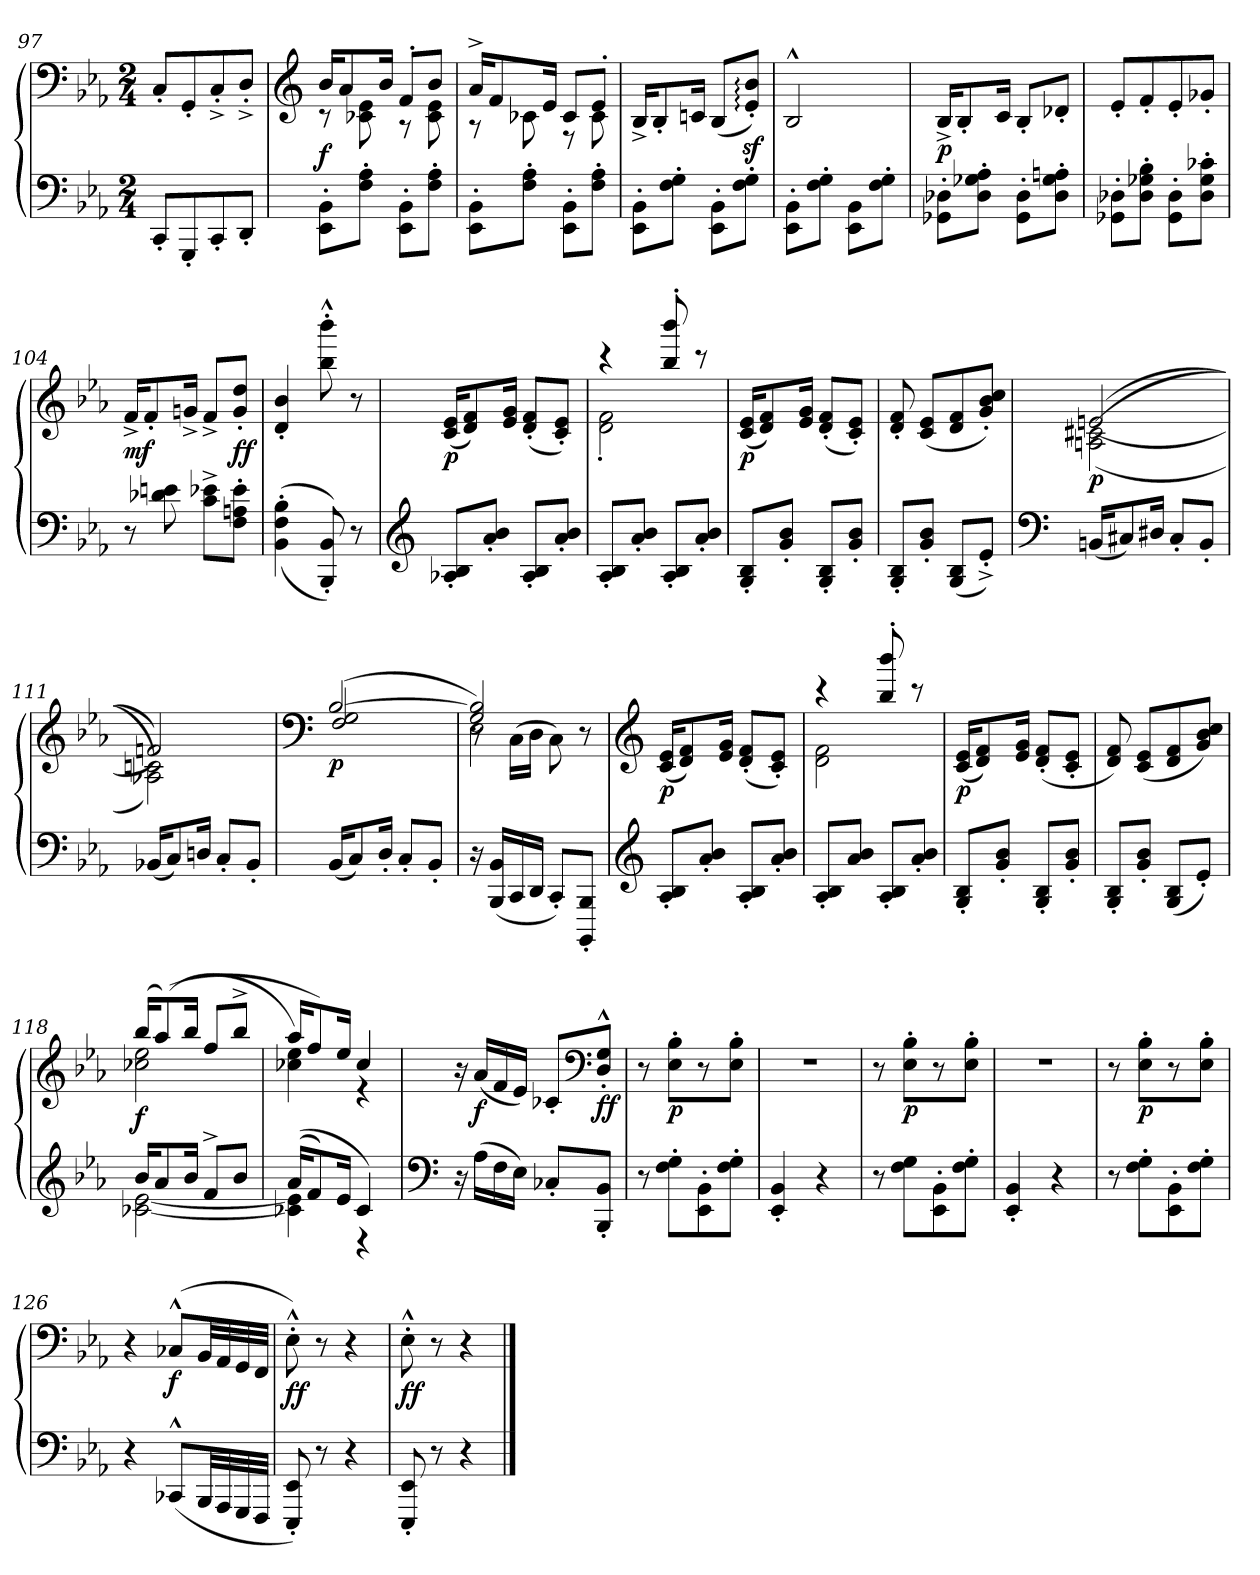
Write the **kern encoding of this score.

**kern	**kern	**dynam
*part1	*part1	*part1
*staff2	*staff1	*staff1/2
*clefF4	*clefF4	*
*k[b-e-a-]	*k[b-e-a-]	*
*E-:	*E-:	*
*M2/4	*M2/4	*
=97	=97	=97
8CC'/L	8C'/L	.
8GGG'/	8GG'/	.
8CC'/	8C^'/	.
8DD'/J	8D^'/J	.
!!LO:LB:g=z
=98	=98	=98
*	*clefG2	*
*	*^	*
!	!	!	!LO:DY:a=2
8EE-'\ 8BB-'\L	16b-/KL	8r	f
.	8a-/	.	.
8F'\ 8A-'\J	.	8c-X\ 8e-\	.
.	16b-/Jk	.	.
8EE-'\ 8BB-'\L	8f'/L	8r	.
8F'\ 8A-'\J	8b-/J	8c-\ 8e-\	.
=99	=99	=99	=99
8EE-'\ 8BB-'\L	16a-^/KL	8r	.
.	8f/	.	.
8F'\ 8A-'\J	.	8c-X\	.
.	16e-/Jk	.	.
8EE-'\ 8BB-'\L	8c-/L	8r	.
8F'\ 8A-'\J	8e-'/J	8c-\	.
*	*v	*v	*
=100	=100	=100
8EE-'\ 8BB-'\L	16B-^/KL	.
.	8B-'/	.
8F'\ 8G'\J	.	.
.	16cn/Jk	.
8EE-'\ 8BB-'\L	(<8B-/L	.
8F'\ 8G'\J	8e-z<:'/ 8b-z<:'/J)	.
=101	=101	=101
8EE-'\ 8BB-'\L	2B-^^/	.
8F'\ 8G'\J	.	.
8EE-\ 8BB-\L	.	.
8F'\ 8G'\J	.	.
!!LO:PB:g=z
=102	=102	=102
!	!	!LO:DY:b
8GG-X'\ 8D-X'\L	16B-^/KL	p
.	8B-'/	.
8D-'\ 8G-X'\ 8A-'\J	.	.
.	16c/Jk	.
8GG-'\ 8D-'\L	8B-'/L	.
8D-'\ 8G-'\ 8An'\J	8d-X'/J	.
=103	=103	=103
8GG-X'\ 8D-X'\L	8e-'/L	.
8D-'\ 8G-X'\ 8B-'\J	8f'/	.
8GG-'\ 8D-'\L	8e-'/	.
8D-'\ 8G-'\ 8c-X'\J	8g-X'/J	.
=104	=104	=104
!	!	!LO:DY:b
8r	16f^/KL	mf
.	8f'/	.
8d-X\ 8en\	.	.
.	16gn^/Jk	.
8c^\ 8e-X^\L	8f^/L	.
!	!	!LO:DY:b
8F'\ 8An'\ 8e-'\J	8g'/ 8dd'/J	ff
=105	=105	=105
(>(<4BB-'\ 4F'\ 4B-'\	4d'/ 4b-'/	.
8BBB-'/ 8BB-'/))	8bb-^^'\ 8bbb-^^'\	.
8r	8r	.
=106	=106	=106
*clefG2	*	*
!	!	!LO:DY:b
8A-X'/ 8B-'/L	(<16c/ 16e-/KL	p
.	8d/ 8f/)	.
8a-'/ 8b-'/J	.	.
.	16e-/ 16g/Jk	.
8A-'/ 8B-'/L	(<8d'/ 8f'/L	.
8a-'/ 8b-'/J	8c'/ 8e-'/J)	.
!!LO:LB:g=z
=107	=107	=107
*	*^	*
8A-'/ 8B-'/L	4r	2d'\ 2f'\	.
8a-'/ 8b-'/J	.	.	.
8A-'/ 8B-'/L	8bb-'/ 8bbb-'/	.	.
8a-'/ 8b-'/J	8r	.	.
*	*v	*v	*
=108	=108	=108
!	!	!LO:DY:b
8G'/ 8B-'/L	(<16c/ 16e-/KL	p
.	8d/ 8f/)	.
8g'/ 8b-'/J	.	.
.	16e-/ 16g/Jk	.
8G'/ 8B-'/L	(<8d'/ 8f'/L	.
8g'/ 8b-'/J	8c'/ 8e-'/J)	.
=109	=109	=109
8G'/ 8B-'/L	8d'/ 8f'/	.
8g'/ 8b-'/J	(<8c/ 8e-/L	.
(<8G/ 8B-/L	8d/ 8f/	.
8e-^'/J)	8g'/ 8b-'/ 8cc'/J)	.
=110	=110	=110
*clefF4	*	*
*	*^	*
!	!	!	!LO:DY:b
(<16BBn/KL	(>(>2en/	(<(<2An\ 2c#X\	p
8C#X/)	.	.	.
16D#X/Jk	.	.	.
8C#'/L	.	.	.
8BB'/J	.	.	.
=111	=111	=111	=111
(<16BB-X/KL	2fn/))	2A-X\ 2cn\))	.
8C/)	.	.	.
16Dn/Jk	.	.	.
8C'/L	.	.	.
8BB-'/J	.	.	.
!!LO:LB:g=z	!!
=112	=112	=112	=112
*	*clefF4	*	*
!	!	!	!LO:DY:b
(<16BB-/KL	[2B-/	(<2F/ 2G/	p
8C/)	.	.	.
16D'/Jk	.	.	.
8C'/L	.	.	.
8BB-'/J	.	.	.
=113	=113	=113	=113
*	*	*^	*
16r	2G/ 2B-]/	2E-\)	8r	.
(<16BBB-/ 16BB-/LL	.	.	.	.
16CC/	.	.	(<16C\LL	.
16DD/JJ	.	.	16D\JJ	.
!	!	!	!	!LO:DY:a=2
!	!	!	!	!LO:DY:n=1:b
8CC'/L)	.	.	8C\)	f sf
8BBBB-'/ 8BBB-'/J	.	.	8r	.
*	*v	*v	*v	*
=114	=114	=114
*clefG2	*clefG2	*
*	*^	*
*	*	*^	*
!	!	!	!	!LO:DY:b
*	*v	*v	*v	*
8A-'/ 8B-'/L	(<16c/ 16e-/KL	p
.	8d/ 8f/)	.
8a-'/ 8b-'/J	.	.
.	16e-/ 16g/Jk	.
8A-'/ 8B-'/L	(<8d'/ 8f'/L	.
8a-'/ 8b-'/J	8c'/ 8e-'/J)	.
=115	=115	=115
*	*^	*
8A-'/ 8B-'/L	4r	2d\ 2f\	.
8a-/ 8b-/J	.	.	.
8A-'/ 8B-'/L	8bb-'/ 8bbb-'/	.	.
8a-'/ 8b-'/J	8r	.	.
*	*v	*v	*
=116	=116	=116
!	!	!LO:DY:b
8G'/ 8B-'/L	(<16c/ 16e-/KL	p
.	8d/ 8f/)	.
8g'/ 8b-'/J	.	.
.	16e-/ 16g/Jk	.
8G'/ 8B-'/L	(<8d'/ 8f'/L	.
8g'/ 8b-'/J	8c'/ 8e-'/J	.
!!LO:LB:g=z
=117	=117	=117
8G'/ 8B-'/L	8d/ 8f/)	.
8g'/ 8b-'/J	(<8c/ 8e-/L	.
(<8G/ 8B-/L	8d/ 8f/	.
8e-'/J)	8g/ 8b-/ 8cc/J)	.
=118	=118	=118
*^	*^	*
!	!	!	!	!LO:DY:b
16b-/KL	[2c-X\ [2e-\	(>16bb-/KL	2cc-X\ 2ee-\	f
8a-/	.	(<(<8aa-/)	.	.
16b-/Jk	.	16bb-/Jk	.	.
8f^/L	.	8ff/L	.	.
8b-/J	.	8bb-^/J	.	.
=119	=119	=119	=119	=119
(>(>16a-/KL	4c-X]\ 4e-]\	(>16aa-/KL	4cc-X\ 4ee-\))	.
8f/)	.	8ff/)	.	.
16e-/Jk	.	16ee-/Jk	.	.
4c-/)	4r	4cc-/	4r	.
*v	*v	*	*	*
*	*v	*v	*
=120	=120	=120
*clefF4	*	*
16r	16r	.
!	!	!LO:DY:b
(>16A-\LL	(<16a-/LL	f
16F\	16f/	.
16E-\JJ)	16e-/JJ)	.
8C-X'/L	8c-X'/L	.
*	*clefF4	*
!	!	!LO:DY:b
8BBB-'/ 8BB-'/J	8D^^'/ 8G^^'/J	ff
=121	=121	=121
8r	8r	.
!	!	!LO:DY:b
8F'\ 8G'\L	8E-'\ 8B-'\L	p
8EE-'\ 8BB-'\	8r	.
8F'\ 8G'\J	8E-'\ 8B-'\J	.
=122	=122	=122
4EE-'/ 4BB-'/	2r	.
4r	.	.
!!LO:LB:g=z
=123	=123	=123
8r	8r	.
!	!	!LO:DY:b
8F\ 8G\L	8E-'\ 8B-'\L	p
8EE-'\ 8BB-'\	8r	.
8F'\ 8G'\J	8E-'\ 8B-'\J	.
=124	=124	=124
4EE-'/ 4BB-'/	2r	.
4r	.	.
=125	=125	=125
8r	8r	.
!	!	!LO:DY:b
8F'\ 8G'\L	8E-'\ 8B-'\L	p
8EE-'\ 8BB-'\	8r	.
8F'\ 8G'\J	8E-'\ 8B-'\J	.
=126	=126	=126
4r	4r	.
!	!	!LO:DY:b
(<8CC-X^^/L	(<8C-X^^/L	f
32BBB-/LL	32BB-/LL	.
32AAA-/	32AA-/	.
32GGG/	32GG/	.
32FFF/JJJ	32FF/JJJ	.
=127	=127	=127
!	!	!LO:DY:b
8EEE-'/ 8EE-'/)	8E-^^'\)	ff
8r	8r	.
4r	4r	.
=128	=128	=128
!	!	!LO:DY:b
8EEE-'/ 8EE-'/	8E-^^'\	ff
8r	8r	.
4r	4r	.
==	==	==
*-	*-	*-
